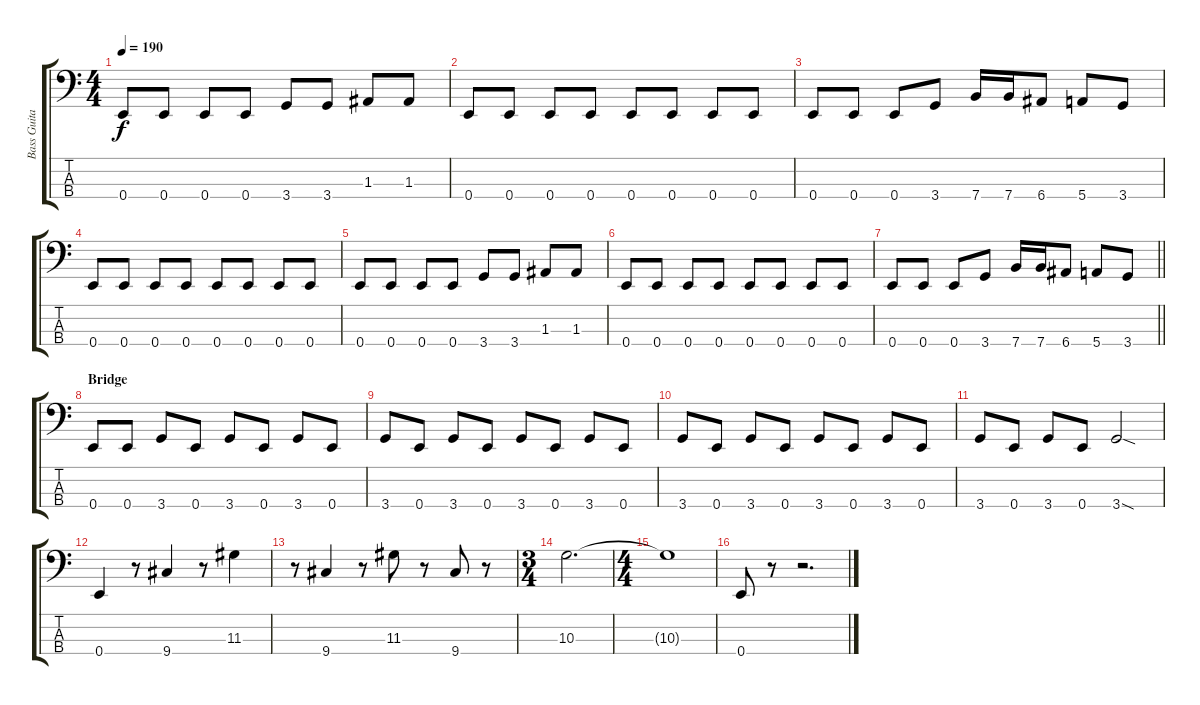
\track ("Bass Guitar" "Bass Guita") {instrument electricbassfinger}
\staff {score tabs}
\tuning (G2 D2 A1 E1) {hide}
\ts (4 4)
\tempo 190
\clef f4
\ks c
0.4.8{dy f} 0.4.8 0.4.8 0.4.8 3.4.8 3.4.8 1.3.8 1.3.8 |
0.4.8 0.4.8 0.4.8 0.4.8 0.4.8 0.4.8 0.4.8 0.4.8 |
0.4.8 0.4.8 0.4.8 3.4.8 7.4.16 7.4.16 6.4.8 5.4.8 3.4.8 |
0.4.8 0.4.8 0.4.8 0.4.8 0.4.8 0.4.8 0.4.8 0.4.8 |
0.4.8 0.4.8 0.4.8 0.4.8 3.4.8 3.4.8 1.3.8 1.3.8 |
0.4.8 0.4.8 0.4.8 0.4.8 0.4.8 0.4.8 0.4.8 0.4.8 |
\barLineRight lightlight
0.4.8 0.4.8 0.4.8 3.4.8 7.4.16 7.4.16 6.4.8 5.4.8 3.4.8 |
\section ("" "Bridge")
0.4.8 0.4.8 3.4.8 0.4.8 3.4.8 0.4.8 3.4.8 0.4.8 |
3.4.8 0.4.8 3.4.8 0.4.8 3.4.8 0.4.8 3.4.8 0.4.8 |
3.4.8 0.4.8 3.4.8 0.4.8 3.4.8 0.4.8 3.4.8 0.4.8 |
3.4.8 0.4.8 3.4.8 0.4.8 3.4{sod}.2 |
0.4.4 r.8 9.4.4 r.8 11.3.4 |
r.8 9.4.4 r.8 11.3.8 r.8 9.4.8 r.8 |
\ts (3 4)
10.3.2{d} |
\ts (4 4)
10.3{t}.1 |
0.4.8 r.8 r.2{d}
